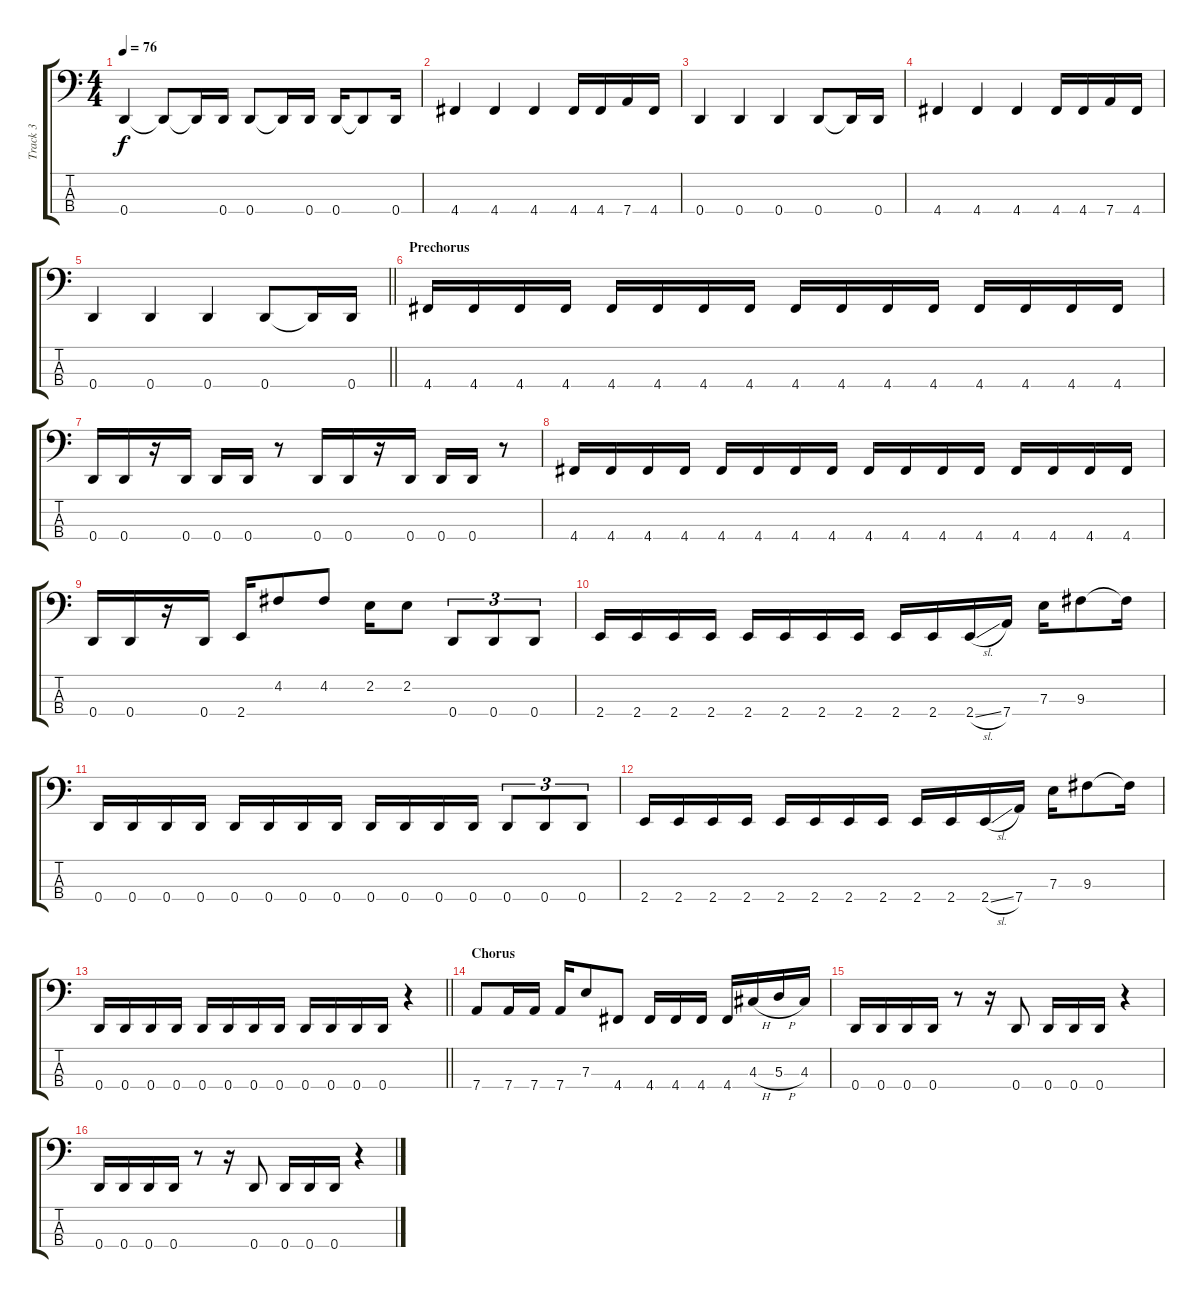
\track ("Track 3" "Track 3") {instrument electricbasspick}
\staff {score tabs}
\tuning (G2 D2 A1 D1) {hide}
\ts (4 4)
\tempo 76
\clef f4
\ks c
0.4.4{dy f} 0.4{t}.8 0.4{t}.16 0.4.16 0.4.8 0.4{t}.16 0.4.16 0.4.16 0.4{t}.8 0.4.16 |
4.4.4 4.4.4 4.4.4 4.4.16 4.4.16 7.4.16 4.4.16 |
0.4.4 0.4.4 0.4.4 0.4.8 0.4{t}.16 0.4.16 |
4.4.4 4.4.4 4.4.4 4.4.16 4.4.16 7.4.16 4.4.16 |
\barLineRight lightlight
0.4.4 0.4.4 0.4.4 0.4.8 0.4{t}.16 0.4.16 |
\section ("" "Prechorus")
4.4.16 4.4.16 4.4.16 4.4.16 4.4.16 4.4.16 4.4.16 4.4.16 4.4.16 4.4.16 4.4.16 4.4.16 4.4.16 4.4.16 4.4.16 4.4.16 |
0.4.16 0.4.16 r.16 0.4.16 0.4.16 0.4.16 r.8 0.4.16 0.4.16 r.16 0.4.16 0.4.16 0.4.16 r.8 |
4.4.16 4.4.16 4.4.16 4.4.16 4.4.16 4.4.16 4.4.16 4.4.16 4.4.16 4.4.16 4.4.16 4.4.16 4.4.16 4.4.16 4.4.16 4.4.16 |
0.4.16 0.4.16 r.16 0.4.16 2.4.16 4.2.8 4.2.8 2.2.16 2.2.8 0.4.8{tu (3 2)} 0.4.8{tu (3 2)} 0.4.8{tu (3 2)} |
2.4.16 2.4.16 2.4.16 2.4.16 2.4.16 2.4.16 2.4.16 2.4.16 2.4.16 2.4.16 2.4{sl}.16 7.4.16 7.3.16 9.3.8 9.3{t}.16 |
0.4.16 0.4.16 0.4.16 0.4.16 0.4.16 0.4.16 0.4.16 0.4.16 0.4.16 0.4.16 0.4.16 0.4.16 0.4.8{tu (3 2)} 0.4.8{tu (3 2)} 0.4.8{tu (3 2)} |
2.4.16 2.4.16 2.4.16 2.4.16 2.4.16 2.4.16 2.4.16 2.4.16 2.4.16 2.4.16 2.4{sl}.16 7.4.16 7.3.16 9.3.8 9.3{t}.16 |
\barLineRight lightlight
0.4.16 0.4.16 0.4.16 0.4.16 0.4.16 0.4.16 0.4.16 0.4.16 0.4.16 0.4.16 0.4.16 0.4.16 r.4 |
\section ("" "Chorus")
7.4.8 7.4.16 7.4.16 7.4.16 7.3.8 4.4.8 4.4.16 4.4.16 4.4.16 4.4.16 4.3{h}.16 5.3{h}.16 4.3.16 |
0.4.16 0.4.16 0.4.16 0.4.16 r.8 r.16 0.4.8 0.4.16 0.4.16 0.4.16 r.4 |
0.4.16 0.4.16 0.4.16 0.4.16 r.8 r.16 0.4.8 0.4.16 0.4.16 0.4.16 r.4
